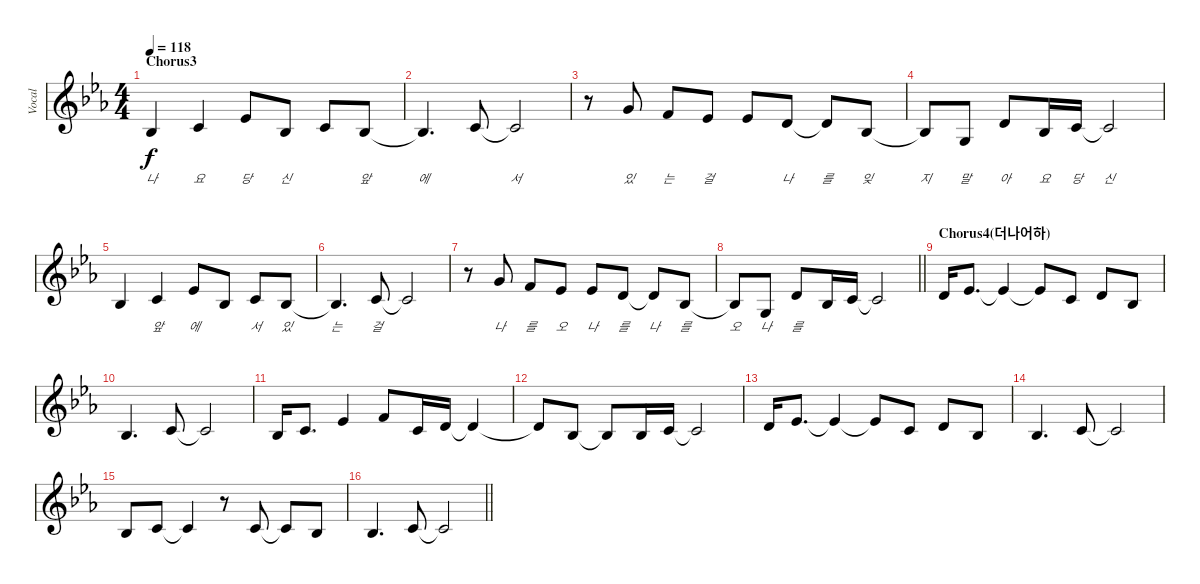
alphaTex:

\track ("Vocal" "Vocal") {instrument tremolostrings}
\staff {score}
\tuning (E4 B3 G3 D3 A2 E2) {hide}
\ts (4 4)
\section ("" "Chorus3")
\tempo 118
\clef g2
\ks cminor
3.3.4{lyrics (0 "나") lyrics (1 "") lyrics (2 "") lyrics (3 "") lyrics (4 "") dy f} 1.2.4{lyrics (0 "요") lyrics (1 "") lyrics (2 "") lyrics (3 "") lyrics (4 "")} 4.2.8{lyrics (0 "당") lyrics (1 "") lyrics (2 "") lyrics (3 "") lyrics (4 "")} 3.3.8{lyrics (0 "신") lyrics (1 "") lyrics (2 "") lyrics (3 "") lyrics (4 "")} 1.2.8{lyrics (0 "") lyrics (1 "") lyrics (2 "") lyrics (3 "") lyrics (4 "")} 3.3.8{lyrics (0 "앞") lyrics (1 "") lyrics (2 "") lyrics (3 "") lyrics (4 "")} |
3.3{t}.4{d lyrics (0 "에") lyrics (1 "") lyrics (2 "") lyrics (3 "") lyrics (4 "")} 1.2.8{lyrics (0 "") lyrics (1 "") lyrics (2 "") lyrics (3 "") lyrics (4 "")} 1.2{t}.2{lyrics (0 "서") lyrics (1 "") lyrics (2 "") lyrics (3 "") lyrics (4 "")} |
r.8 3.1.8{lyrics (0 "있") lyrics (1 "") lyrics (2 "") lyrics (3 "") lyrics (4 "")} 1.1.8{lyrics (0 "는") lyrics (1 "") lyrics (2 "") lyrics (3 "") lyrics (4 "")} 4.2.8{lyrics (0 "걸") lyrics (1 "") lyrics (2 "") lyrics (3 "") lyrics (4 "")} 4.2.8{lyrics (0 "") lyrics (1 "") lyrics (2 "") lyrics (3 "") lyrics (4 "")} 3.2.8{lyrics (0 "나") lyrics (1 "") lyrics (2 "") lyrics (3 "") lyrics (4 "")} 3.2{t}.8{lyrics (0 "를") lyrics (1 "") lyrics (2 "") lyrics (3 "") lyrics (4 "")} 3.3.8{lyrics (0 "잊") lyrics (1 "") lyrics (2 "") lyrics (3 "") lyrics (4 "")} |
3.3{t}.8{lyrics (0 "지") lyrics (1 "") lyrics (2 "") lyrics (3 "") lyrics (4 "")} 0.3.8{lyrics (0 "말") lyrics (1 "") lyrics (2 "") lyrics (3 "") lyrics (4 "")} 3.2.8{lyrics (0 "아") lyrics (1 "") lyrics (2 "") lyrics (3 "") lyrics (4 "")} 3.3.16{lyrics (0 "요") lyrics (1 "") lyrics (2 "") lyrics (3 "") lyrics (4 "")} 1.2.16{lyrics (0 "당") lyrics (1 "") lyrics (2 "") lyrics (3 "") lyrics (4 "")} 1.2{t}.2{lyrics (0 "신") lyrics (1 "") lyrics (2 "") lyrics (3 "") lyrics (4 "")} |
3.3.4{lyrics (0 "") lyrics (1 "") lyrics (2 "") lyrics (3 "") lyrics (4 "")} 1.2.4{lyrics (0 "앞") lyrics (1 "") lyrics (2 "") lyrics (3 "") lyrics (4 "")} 4.2.8{lyrics (0 "에") lyrics (1 "") lyrics (2 "") lyrics (3 "") lyrics (4 "")} 3.3.8{lyrics (0 "") lyrics (1 "") lyrics (2 "") lyrics (3 "") lyrics (4 "")} 1.2.8{lyrics (0 "서") lyrics (1 "") lyrics (2 "") lyrics (3 "") lyrics (4 "")} 3.3.8{lyrics (0 "있") lyrics (1 "") lyrics (2 "") lyrics (3 "") lyrics (4 "")} |
3.3{t}.4{d lyrics (0 "는") lyrics (1 "") lyrics (2 "") lyrics (3 "") lyrics (4 "")} 1.2.8{lyrics (0 "걸") lyrics (1 "") lyrics (2 "") lyrics (3 "") lyrics (4 "")} 1.2{t}.2{lyrics (0 "") lyrics (1 "") lyrics (2 "") lyrics (3 "") lyrics (4 "")} |
r.8 3.1.8{lyrics (0 "나") lyrics (1 "") lyrics (2 "") lyrics (3 "") lyrics (4 "")} 1.1.8{lyrics (0 "를") lyrics (1 "") lyrics (2 "") lyrics (3 "") lyrics (4 "")} 4.2.8{lyrics (0 "오") lyrics (1 "") lyrics (2 "") lyrics (3 "") lyrics (4 "")} 4.2.8{lyrics (0 "나") lyrics (1 "") lyrics (2 "") lyrics (3 "") lyrics (4 "")} 3.2.8{lyrics (0 "를") lyrics (1 "") lyrics (2 "") lyrics (3 "") lyrics (4 "")} 3.2{t}.8{lyrics (0 "나") lyrics (1 "") lyrics (2 "") lyrics (3 "") lyrics (4 "")} 3.3.8{lyrics (0 "를") lyrics (1 "") lyrics (2 "") lyrics (3 "") lyrics (4 "")} |
\barLineRight lightlight
3.3{t}.8{lyrics (0 "오") lyrics (1 "") lyrics (2 "") lyrics (3 "") lyrics (4 "")} 0.3.8{lyrics (0 "나") lyrics (1 "") lyrics (2 "") lyrics (3 "") lyrics (4 "")} 3.2.8{lyrics (0 "를") lyrics (1 "") lyrics (2 "") lyrics (3 "") lyrics (4 "")} 3.3.16 1.2.16 1.2{t}.2 |
\section ("" "Chorus4(더나어하)")
3.2.16 4.2.8{d} 4.2{t}.4 4.2{t}.8 1.2.8 12.4.8 3.3.8 |
3.3.4{d} 1.2.8 1.2{t}.2 |
3.3.16 1.2.8{d} 4.2.4 1.1.8 1.2.16 3.2.16 3.2{t}.4 |
3.2{t}.8 3.3.8 3.3{t}.8 3.3.16 1.2.16 1.2{t}.2 |
3.2.16 4.2.8{d} 4.2{t}.4 4.2{t}.8 1.2.8 3.2.8 3.3.8 |
3.3.4{d} 1.2.8 1.2{t}.2 |
3.3.8 1.2.8 1.2{t}.4 r.8 1.2.8 1.2{t}.8 3.3.8 |
\barLineRight lightlight
3.3.4{d} 1.2.8 1.2{t}.2
